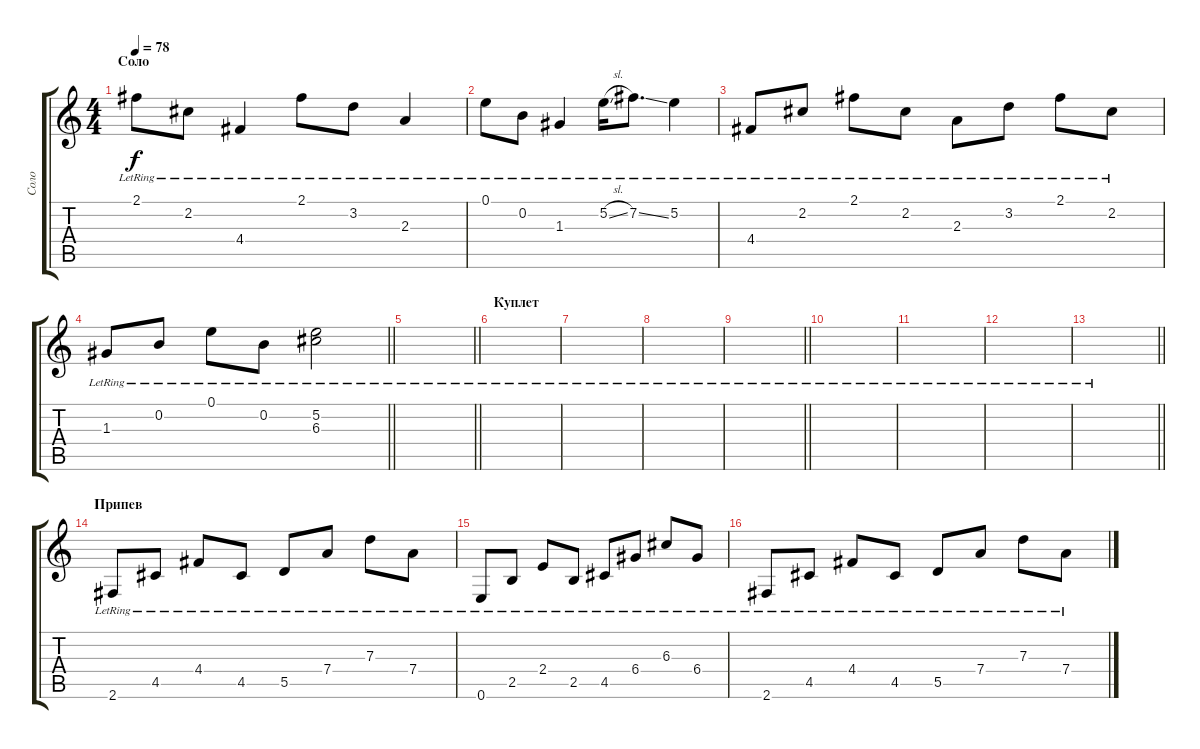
\track ("Соло" "Соло") {instrument electricguitarclean}
\staff {score tabs}
\tuning (E4 B3 G3 D3 A2 E2) {hide}
\ts (4 4)
\section ("" "Соло")
\tempo 78
\clef g2
\ks c
2.1{lr}.8{dy f} 2.2{lr}.8 4.4{lr}.4 2.1{lr}.8 3.2{lr}.8 2.3{lr}.4 |
0.1{lr}.8 0.2{lr}.8 1.3{lr}.4 5.2{sl lr}.16 7.2{ss lr}.8{d} 5.2{lr}.4 |
4.4{lr}.8 2.2{lr}.8 2.1{lr}.8 2.2{lr}.8 2.3{lr}.8 3.2{lr}.8 2.1{lr}.8 2.2{lr}.8 |
\barLineRight lightlight
1.3{lr}.8 0.2{lr}.8 0.1{lr}.8 0.2{lr}.8 (5.2{lr} 6.3{lr}).2 |
\barLineRight lightlight
|
\section ("" "Куплет")
|
|
|
\barLineRight lightlight
|
|
|
|
\barLineRight lightlight
|
\section ("" "Припев")
2.6{lr}.8 4.5{lr}.8 4.4{lr}.8 4.5{lr}.8 5.5{lr}.8 7.4{lr}.8 7.3{lr}.8 7.4{lr}.8 |
0.6{lr}.8 2.5{lr}.8 2.4{lr}.8 2.5{lr}.8 4.5{lr}.8 6.4{lr}.8 6.3{lr}.8 6.4{lr}.8 |
2.6{lr}.8 4.5{lr}.8 4.4{lr}.8 4.5{lr}.8 5.5{lr}.8 7.4{lr}.8 7.3{lr}.8 7.4{lr}.8
